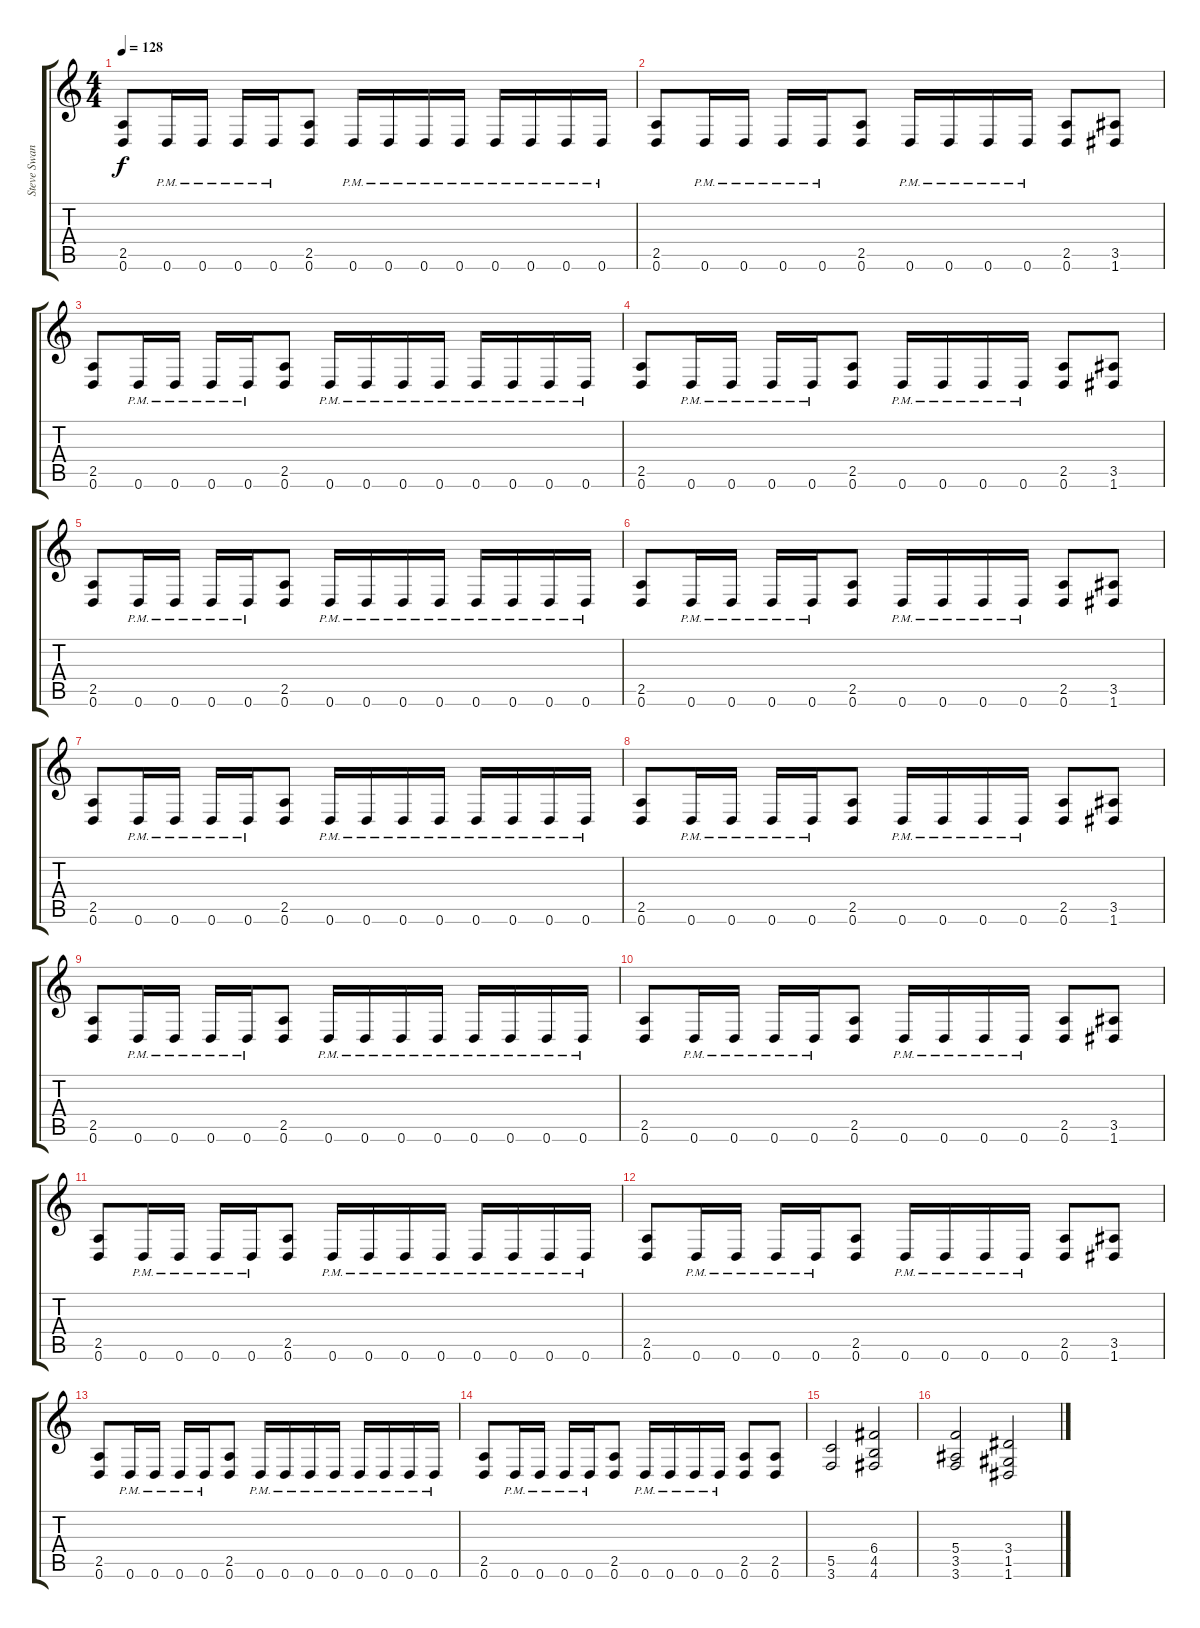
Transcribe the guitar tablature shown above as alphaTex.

\track ("Steve Swanson (Rythm Guitar)" "Steve Swan") {instrument distortionguitar}
\staff {score tabs}
\tuning (D4 A3 F3 C3 G2 D2) {hide}
\ts (4 4)
\tempo 128
\clef g2
\ks c
(2.5 0.6).8{dy f} 0.6{pm}.16 0.6{pm}.16 0.6{pm}.16 0.6{pm}.16 (2.5 0.6).8 0.6{pm}.16 0.6{pm}.16 0.6{pm}.16 0.6{pm}.16 0.6{pm}.16 0.6{pm}.16 0.6{pm}.16 0.6{pm}.16 |
(2.5 0.6).8 0.6{pm}.16 0.6{pm}.16 0.6{pm}.16 0.6{pm}.16 (2.5 0.6).8 0.6{pm}.16 0.6{pm}.16 0.6{pm}.16 0.6{pm}.16 (2.5 0.6).8 (3.5 1.6).8 |
(2.5 0.6).8 0.6{pm}.16 0.6{pm}.16 0.6{pm}.16 0.6{pm}.16 (2.5 0.6).8 0.6{pm}.16 0.6{pm}.16 0.6{pm}.16 0.6{pm}.16 0.6{pm}.16 0.6{pm}.16 0.6{pm}.16 0.6{pm}.16 |
(2.5 0.6).8 0.6{pm}.16 0.6{pm}.16 0.6{pm}.16 0.6{pm}.16 (2.5 0.6).8 0.6{pm}.16 0.6{pm}.16 0.6{pm}.16 0.6{pm}.16 (2.5 0.6).8 (3.5 1.6).8 |
(2.5 0.6).8 0.6{pm}.16 0.6{pm}.16 0.6{pm}.16 0.6{pm}.16 (2.5 0.6).8 0.6{pm}.16 0.6{pm}.16 0.6{pm}.16 0.6{pm}.16 0.6{pm}.16 0.6{pm}.16 0.6{pm}.16 0.6{pm}.16 |
(2.5 0.6).8 0.6{pm}.16 0.6{pm}.16 0.6{pm}.16 0.6{pm}.16 (2.5 0.6).8 0.6{pm}.16 0.6{pm}.16 0.6{pm}.16 0.6{pm}.16 (2.5 0.6).8 (3.5 1.6).8 |
(2.5 0.6).8 0.6{pm}.16 0.6{pm}.16 0.6{pm}.16 0.6{pm}.16 (2.5 0.6).8 0.6{pm}.16 0.6{pm}.16 0.6{pm}.16 0.6{pm}.16 0.6{pm}.16 0.6{pm}.16 0.6{pm}.16 0.6{pm}.16 |
(2.5 0.6).8 0.6{pm}.16 0.6{pm}.16 0.6{pm}.16 0.6{pm}.16 (2.5 0.6).8 0.6{pm}.16 0.6{pm}.16 0.6{pm}.16 0.6{pm}.16 (2.5 0.6).8 (3.5 1.6).8 |
(2.5 0.6).8 0.6{pm}.16 0.6{pm}.16 0.6{pm}.16 0.6{pm}.16 (2.5 0.6).8 0.6{pm}.16 0.6{pm}.16 0.6{pm}.16 0.6{pm}.16 0.6{pm}.16 0.6{pm}.16 0.6{pm}.16 0.6{pm}.16 |
(2.5 0.6).8 0.6{pm}.16 0.6{pm}.16 0.6{pm}.16 0.6{pm}.16 (2.5 0.6).8 0.6{pm}.16 0.6{pm}.16 0.6{pm}.16 0.6{pm}.16 (2.5 0.6).8 (3.5 1.6).8 |
(2.5 0.6).8 0.6{pm}.16 0.6{pm}.16 0.6{pm}.16 0.6{pm}.16 (2.5 0.6).8 0.6{pm}.16 0.6{pm}.16 0.6{pm}.16 0.6{pm}.16 0.6{pm}.16 0.6{pm}.16 0.6{pm}.16 0.6{pm}.16 |
(2.5 0.6).8 0.6{pm}.16 0.6{pm}.16 0.6{pm}.16 0.6{pm}.16 (2.5 0.6).8 0.6{pm}.16 0.6{pm}.16 0.6{pm}.16 0.6{pm}.16 (2.5 0.6).8 (3.5 1.6).8 |
(2.5 0.6).8 0.6{pm}.16 0.6{pm}.16 0.6{pm}.16 0.6{pm}.16 (2.5 0.6).8 0.6{pm}.16 0.6{pm}.16 0.6{pm}.16 0.6{pm}.16 0.6{pm}.16 0.6{pm}.16 0.6{pm}.16 0.6{pm}.16 |
(2.5 0.6).8 0.6{pm}.16 0.6{pm}.16 0.6{pm}.16 0.6{pm}.16 (2.5 0.6).8 0.6{pm}.16 0.6{pm}.16 0.6{pm}.16 0.6{pm}.16 (2.5 0.6).8 (2.5 0.6).8 |
(5.5 3.6).2 (6.4 4.5 4.6).2 |
(5.4 3.5 3.6).2 (3.4 1.5 1.6).2
